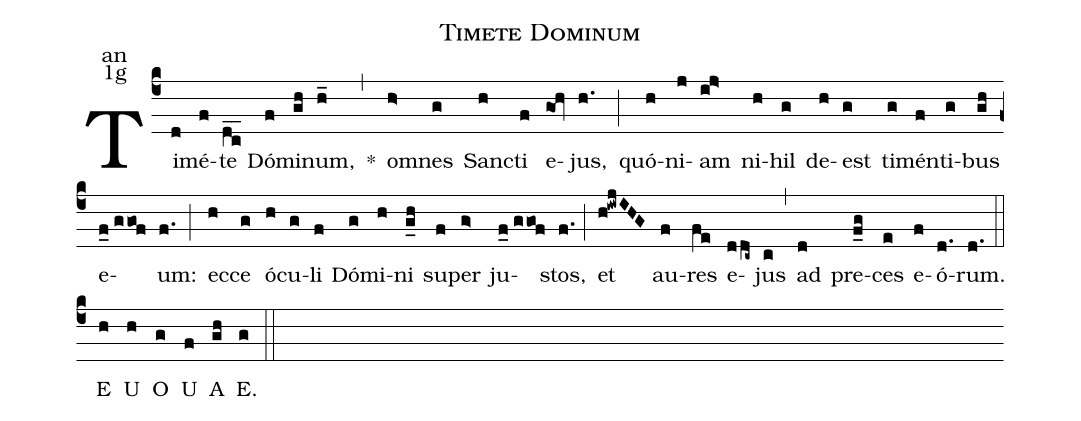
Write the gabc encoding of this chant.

name:Timete Dominum;
office-part:an;
mode:1g;
%%
(c4) Ti(d)mé(f)te(dc__) Dó(f)mi(gh)num,(h_) <sp>*</sp>(,)
o(h>)mnes(g) San(h)cti(f) e(goh)jus,(h.) (;)
quó(h)ni(j)am(ij>) ni(h)hil(g) de(h)est(g)
ti(g)mén(f)ti(g)bus(gh) e(f_0//ggof)um:(f.) (;)
ec(h)ce(g) ó(h)cu(g)li(f) Dó(g)mi(h)ni(g_h)
su(f)per(g>) ju(f_0//ggof)stos,(f.) (;)
et(h!iwjIHG) au(f)res(fe) e(ddc~)jus(c) (,)
ad(d) pre(f_g)ces(e) e(f)ó(d.)rum.(d.) (::)
<eu>E(h) U(h) O(g) U(f) A(gh) E.(g) </eu>(::)
